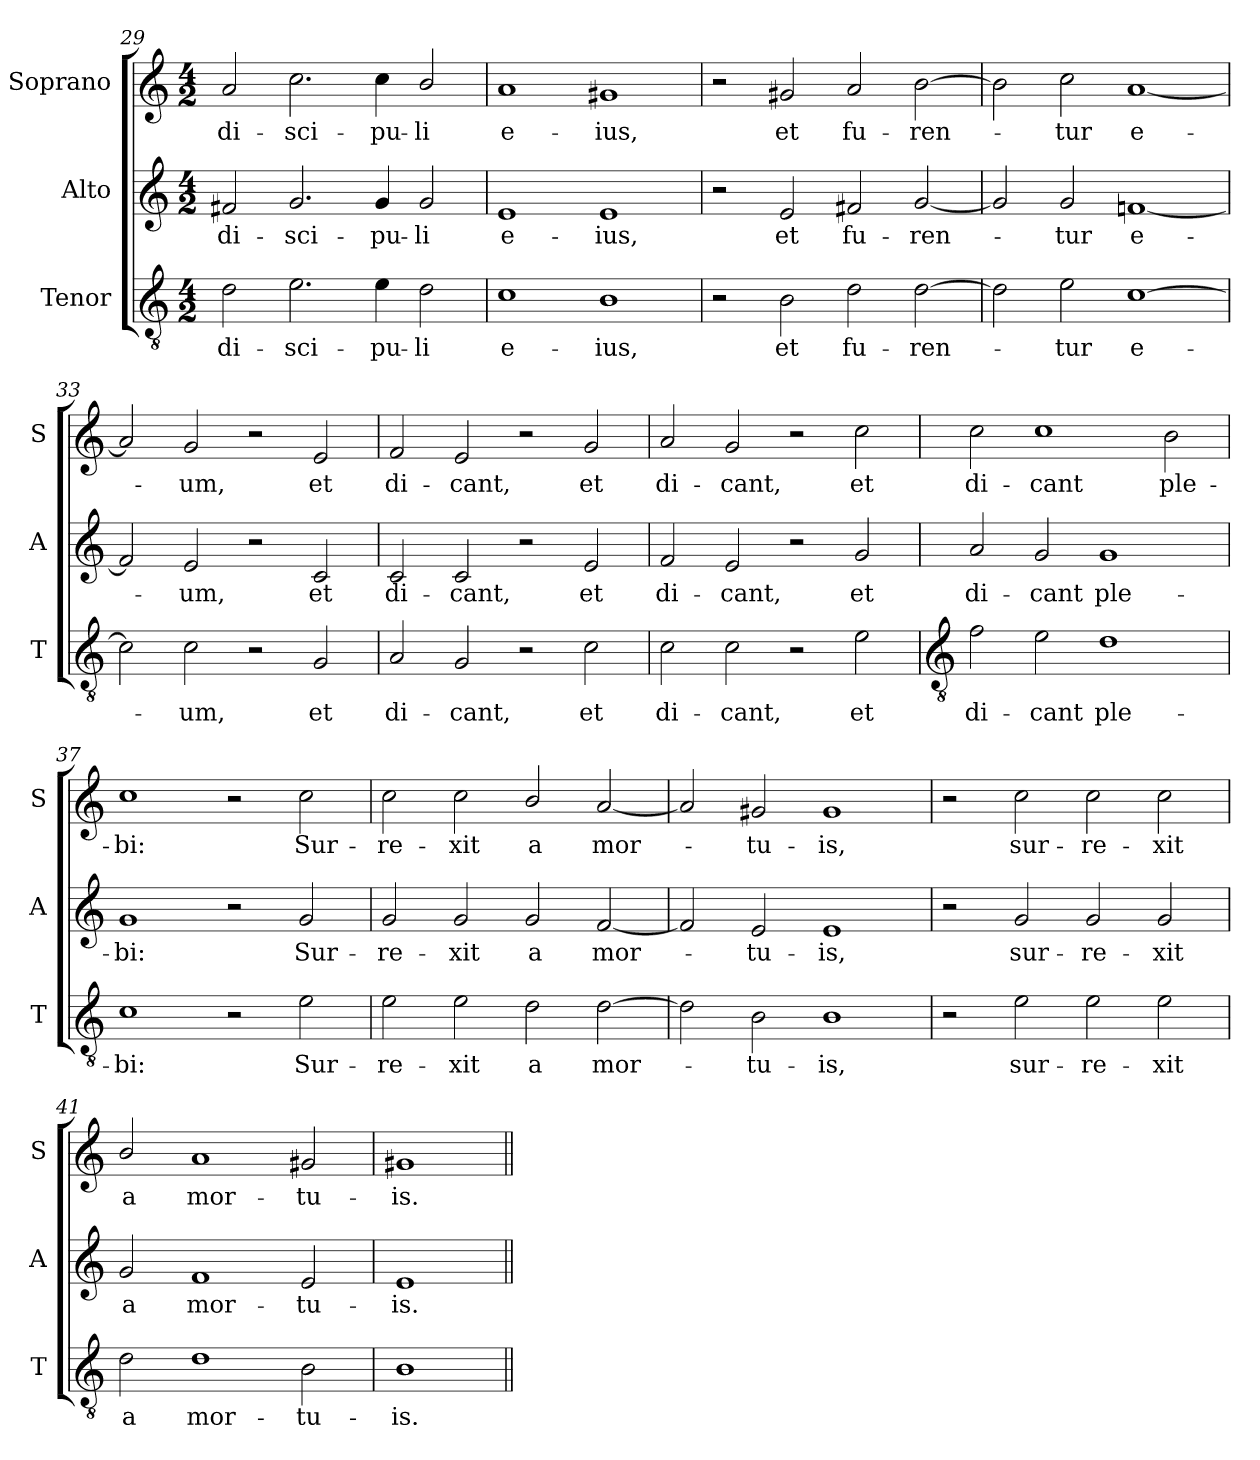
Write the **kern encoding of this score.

**kern	**text	**kern	**text	**kern	**text
*part3	*part3	*part2	*part2	*part1	*part1
*staff3	*staff3	*staff2	*staff2	*staff1	*staff1
*I"Tenor	*	*I"Alto	*	*I"Soprano	*
*I'T	*	*I'A	*	*I'S	*
*clefGv2	*	*clefG2	*	*clefG2	*
*k[]	*	*k[]	*	*k[]	*
*C:	*	*C:	*	*C:	*
*M4/2	*	*M4/2	*	*M4/2	*
=29	=29	=29	=29	=29	=29
!	!LO:LY:b	!	!LO:LY:b	!	!LO:LY:b
2d	di-	2f#X	di-	2a	di-
!	!LO:LY:b	!	!LO:LY:b	!	!LO:LY:b
2.e	-sci-	2.g	-sci-	2.cc	-sci-
!	!LO:LY:b	!	!LO:LY:b	!	!LO:LY:b
4e	-pu-	4g	-pu-	4cc	-pu-
!	!LO:LY:b	!	!LO:LY:b	!	!LO:LY:b
2d	-li	2g	-li	2b/	-li
=30	=30	=30	=30	=30	=30
!	!LO:LY:b	!	!LO:LY:b	!	!LO:LY:b
1c	e-	1e	e-	1a	e-
!	!LO:LY:b	!	!LO:LY:b	!	!LO:LY:b
1B	-ius,	1e	-ius,	1g#X	-ius,
=31	=31	=31	=31	=31	=31
2r	.	2r	.	2r	.
!	!LO:LY:b	!	!LO:LY:b	!	!LO:LY:b
2B	et	2e	et	2g#X	et
!	!LO:LY:b	!	!LO:LY:b	!	!LO:LY:b
2d	fu-	2f#X	fu-	2a	fu-
!	!LO:LY:b	!	!LO:LY:b	!	!LO:LY:b
[2d	-ren-	[2g	-ren-	[2b	-ren-
=32	=32	=32	=32	=32	=32
2d]	.	2g]	.	2b]	.
!	!LO:LY:b	!	!LO:LY:b	!	!LO:LY:b
2e	tur	2g	tur	2cc	tur
!	!LO:LY:b	!	!LO:LY:b	!	!LO:LY:b
[1c	e-	[1fn	e-	[1a	e-
=33	=33	=33	=33	=33	=33
2c]	.	2f]	.	2a]	.
!	!LO:LY:b	!	!LO:LY:b	!	!LO:LY:b
2c	um,	2e	um,	2g	um,
2r	.	2r	.	2r	.
!	!LO:LY:b	!	!LO:LY:b	!	!LO:LY:b
2G	et	2c	et	2e	et
=34	=34	=34	=34	=34	=34
!	!LO:LY:b	!	!LO:LY:b	!	!LO:LY:b
2A	di-	2c	di-	2f	di-
!	!LO:LY:b	!	!LO:LY:b	!	!LO:LY:b
2G	-cant,	2c	-cant,	2e	-cant,
2r	.	2r	.	2r	.
!	!LO:LY:b	!	!LO:LY:b	!	!LO:LY:b
2c	et	2e	et	2g	et
=35	=35	=35	=35	=35	=35
!	!LO:LY:b	!	!LO:LY:b	!	!LO:LY:b
2c	di-	2f	di-	2a	di-
!	!LO:LY:b	!	!LO:LY:b	!	!LO:LY:b
2c	-cant,	2e	-cant,	2g	-cant,
2r	.	2r	.	2r	.
!	!LO:LY:b	!	!LO:LY:b	!	!LO:LY:b
2e	et	2g	et	2cc	et
!!LO:LB:g=z
=36	=36	=36	=36	=36	=36
*clefGv2	*	*	*	*	*
!	!LO:LY:b	!	!LO:LY:b	!	!LO:LY:b
2f	di-	2a	di-	2cc	di-
!	!LO:LY:b	!	!LO:LY:b	!	!LO:LY:b
2e	-cant	2g	-cant	1cc	-cant
!	!LO:LY:b	!	!LO:LY:b	!	!
1d	ple-	1g	ple-	.	.
!	!	!	!	!	!LO:LY:b
.	.	.	.	2b	ple-
=37	=37	=37	=37	=37	=37
!	!LO:LY:b	!	!LO:LY:b	!	!LO:LY:b
1c	-bi:	1g	-bi:	1cc	-bi:
2r	.	2r	.	2r	.
!	!LO:LY:b	!	!LO:LY:b	!	!LO:LY:b
2e	Sur-	2g	Sur-	2cc	Sur-
=38	=38	=38	=38	=38	=38
!	!LO:LY:b	!	!LO:LY:b	!	!LO:LY:b
2e	-re-	2g	-re-	2cc	-re-
!	!LO:LY:b	!	!LO:LY:b	!	!LO:LY:b
2e	-xit	2g	-xit	2cc	-xit
!	!LO:LY:b	!	!LO:LY:b	!	!LO:LY:b
2d	a	2g	a	2b/	a
!	!LO:LY:b	!	!LO:LY:b	!	!LO:LY:b
[2d	mor-	[2f	mor-	[2a	mor-
=39	=39	=39	=39	=39	=39
2d]	.	2f]	.	2a]	.
!	!LO:LY:b	!	!LO:LY:b	!	!LO:LY:b
2B	tu-	2e	tu-	2g#X	tu-
!	!LO:LY:b	!	!LO:LY:b	!	!LO:LY:b
1B	-is,	1e	-is,	1g#	-is,
=40	=40	=40	=40	=40	=40
2r	.	2r	.	2r	.
!	!LO:LY:b	!	!LO:LY:b	!	!LO:LY:b
2e	sur-	2g	sur-	2cc	sur-
!	!LO:LY:b	!	!LO:LY:b	!	!LO:LY:b
2e	-re-	2g	-re-	2cc	-re-
!	!LO:LY:b	!	!LO:LY:b	!	!LO:LY:b
2e	-xit	2g	-xit	2cc	-xit
=41	=41	=41	=41	=41	=41
!	!LO:LY:b	!	!LO:LY:b	!	!LO:LY:b
2d	a	2g	a	2b/	a
!	!LO:LY:b	!	!LO:LY:b	!	!LO:LY:b
1d	mor-	1f	mor-	1a	mor-
!	!LO:LY:b	!	!LO:LY:b	!	!LO:LY:b
2B	-tu-	2e	-tu-	2g#X	-tu-
=42	=42	=42	=42	=42	=42
!	!LO:LY:b	!	!LO:LY:b	!	!LO:LY:b
1B	-is.	1e	-is.	1g#	-is.
=||	=||	=||	=||	=||	=||
*-	*-	*-	*-	*-	*-
